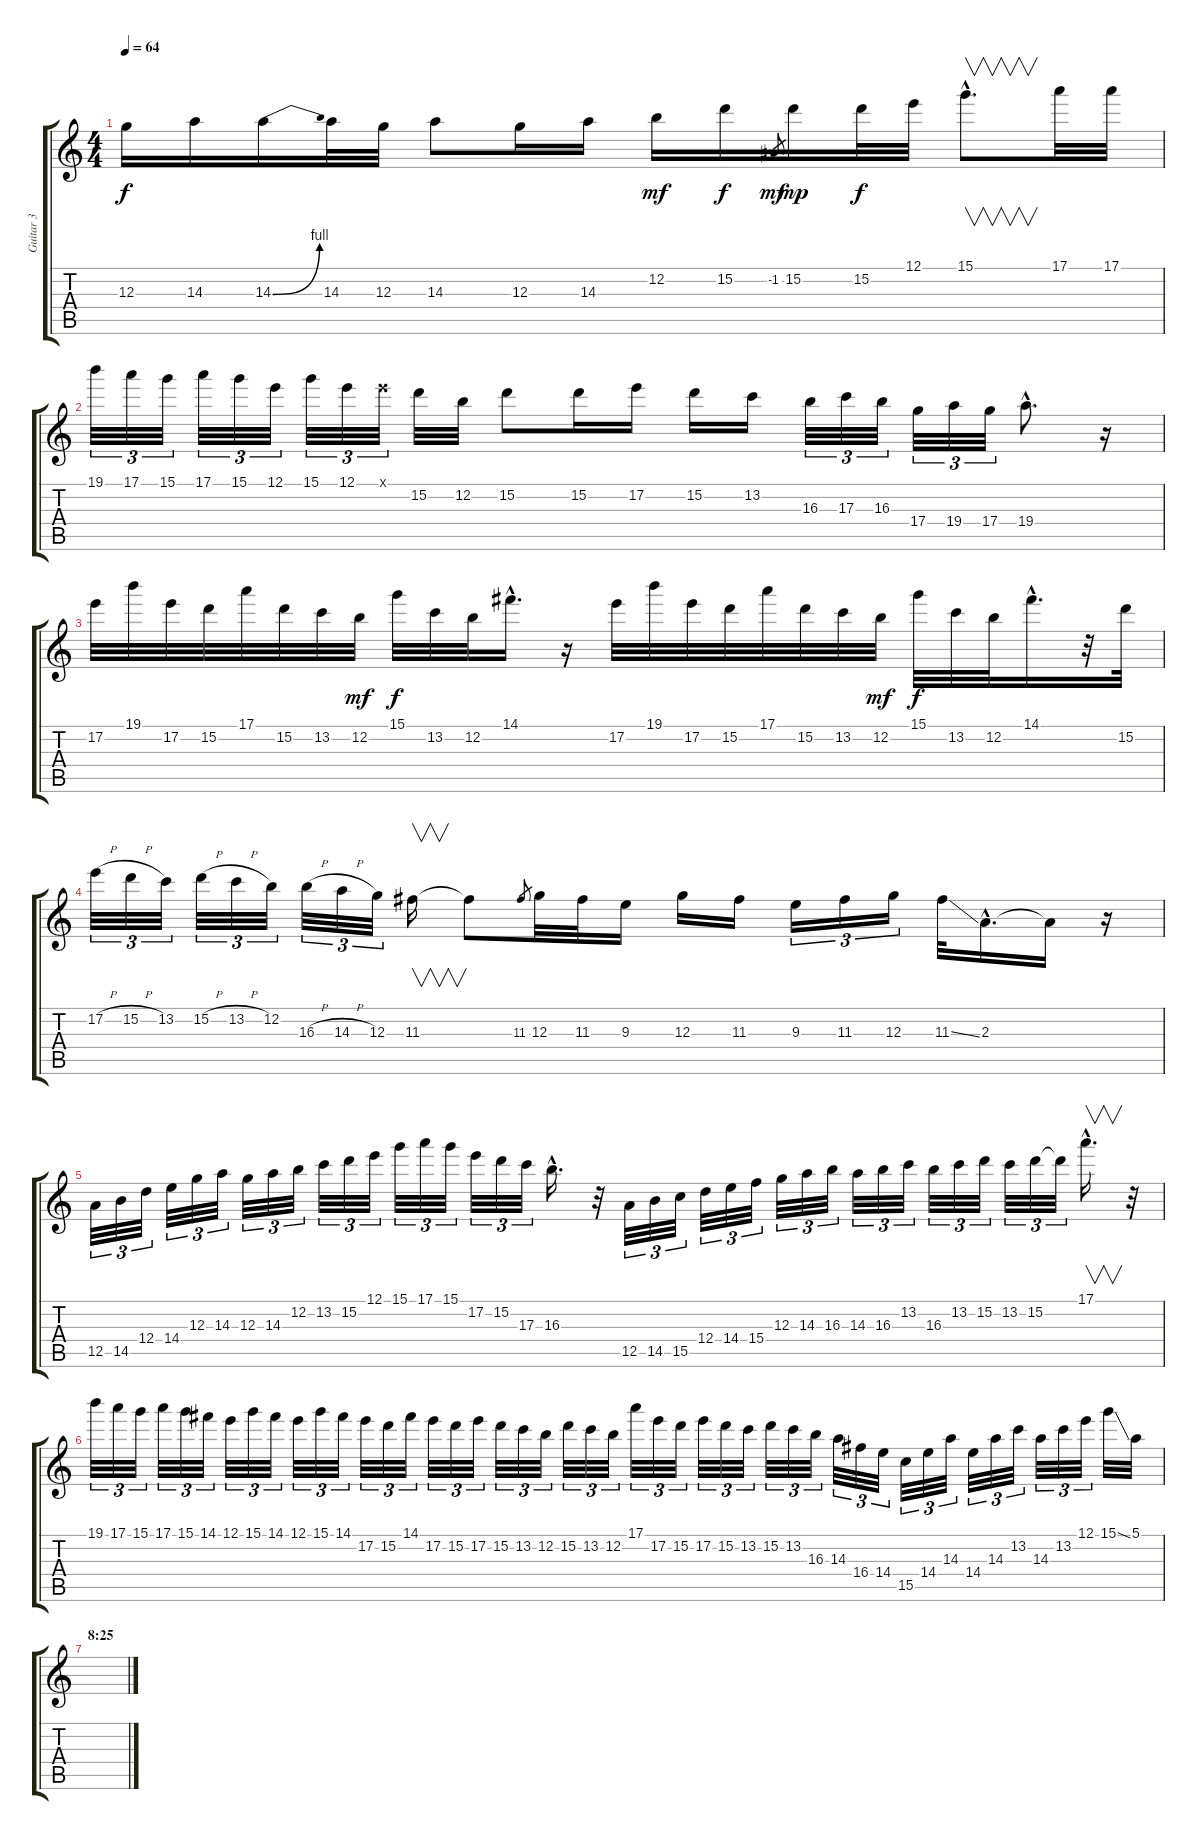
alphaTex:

\track ("Guitar 3" "Guitar 3") {instrument overdrivenguitar}
\staff {score tabs}
\tuning (E4 B3 G3 D3 A2 E2) {hide}
\ts (4 4)
\tempo 64
\clef g2
\ks c
12.3.16{dy f} 14.3.16 14.3{be (bend 0 0 60 4)}.16 14.3.32 12.3.32 14.3.8 12.3.16 14.3.16 12.2.16{dy mf} 15.2.16{dy f} -1.2.8{gr dy mf} 15.2.16{dy mp} 15.2.32{dy f} 12.1.32 15.1{hac}.8{v d} 17.1.32 17.1.32 |
19.1.32{tu (3 2)} 17.1.32{tu (3 2)} 15.1.32{tu (3 2)} 17.1.32{tu (3 2)} 15.1.32{tu (3 2)} 12.1.32{tu (3 2)} 15.1.32{tu (3 2)} 12.1.32{tu (3 2)} 12.1{x}.32{tu (3 2)} 15.2.32 12.2.32 15.2.8 15.2.16 17.2.16 15.2.16 13.2.16 16.3.32{tu (3 2)} 17.3.32{tu (3 2)} 16.3.32{tu (3 2)} 17.4.32{tu (3 2)} 19.4.32{tu (3 2)} 17.4.32{tu (3 2)} 19.4{hac}.8{d} r.16 |
17.2.32 19.1.32 17.2.32 15.2.32 17.1.32 15.2.32 13.2.32 12.2.32{dy mf} 15.1.32{dy f} 13.2.32 12.2.32 14.1{hac}.16{d} r.16 17.2.32 19.1.32 17.2.32 15.2.32 17.1.32 15.2.32 13.2.32 12.2.32{dy mf} 15.1.32{dy f} 13.2.32 12.2.32 14.1{hac}.16{d} r.32 15.2.32 |
17.2{h}.32{tu (3 2)} 15.2{h}.32{tu (3 2)} 13.2.32{tu (3 2)} 15.2{h}.32{tu (3 2)} 13.2{h}.32{tu (3 2)} 12.2.32{tu (3 2)} 16.3{h}.32{tu (3 2)} 14.3{h}.32{tu (3 2)} 12.3.32{tu (3 2)} 11.3.16{v} 11.3{t}.8 11.3.8{gr} 12.3.32 11.3.32 9.3.16 12.3.16 11.3.16 9.3.16{tu (3 2)} 11.3.16{tu (3 2)} 12.3.16{tu (3 2)} 11.3{ss}.32 2.3{hac}.16{d} 2.3{t}.16 r.16 |
12.5.32{tu (3 2)} 14.5.32{tu (3 2)} 12.4.32{tu (3 2)} 14.4.32{tu (3 2)} 12.3.32{tu (3 2)} 14.3.32{tu (3 2)} 12.3.32{tu (3 2)} 14.3.32{tu (3 2)} 12.2.32{tu (3 2)} 13.2.32{tu (3 2)} 15.2.32{tu (3 2)} 12.1.32{tu (3 2)} 15.1.32{tu (3 2)} 17.1.32{tu (3 2)} 15.1.32{tu (3 2)} 17.2.32{tu (3 2)} 15.2.32{tu (3 2)} 17.3.32{tu (3 2)} 16.3{hac}.16{d} r.32 12.5.32{tu (3 2)} 14.5.32{tu (3 2)} 15.5.32{tu (3 2)} 12.4.32{tu (3 2)} 14.4.32{tu (3 2)} 15.4.32{tu (3 2)} 12.3.32{tu (3 2)} 14.3.32{tu (3 2)} 16.3.32{tu (3 2)} 14.3.32{tu (3 2)} 16.3.32{tu (3 2)} 13.2.32{tu (3 2)} 16.3.32{tu (3 2)} 13.2.32{tu (3 2)} 15.2.32{tu (3 2)} 13.2.32{tu (3 2)} 15.2.32{tu (3 2)} 15.2{t}.32{tu (3 2)} 17.1{hac}.16{v d} r.32 |
19.1.32{tu (3 2)} 17.1.32{tu (3 2)} 15.1.32{tu (3 2)} 17.1.32{tu (3 2)} 15.1.32{tu (3 2)} 14.1.32{tu (3 2)} 12.1.32{tu (3 2)} 15.1.32{tu (3 2)} 14.1.32{tu (3 2)} 12.1.32{tu (3 2)} 15.1.32{tu (3 2)} 14.1.32{tu (3 2)} 17.2.32{tu (3 2)} 15.2.32{tu (3 2)} 14.1.32{tu (3 2)} 17.2.32{tu (3 2)} 15.2.32{tu (3 2)} 17.2.32{tu (3 2)} 15.2.32{tu (3 2)} 13.2.32{tu (3 2)} 12.2.32{tu (3 2)} 15.2.32{tu (3 2)} 13.2.32{tu (3 2)} 12.2.32{tu (3 2)} 17.1.32{tu (3 2)} 17.2.32{tu (3 2)} 15.2.32{tu (3 2)} 17.2.32{tu (3 2)} 15.2.32{tu (3 2)} 13.2.32{tu (3 2)} 15.2.32{tu (3 2)} 13.2.32{tu (3 2)} 16.3.32{tu (3 2)} 14.3.32{tu (3 2)} 16.4.32{tu (3 2)} 14.4.32{tu (3 2)} 15.5.32{tu (3 2)} 14.4.32{tu (3 2)} 14.3.32{tu (3 2)} 14.4.32{tu (3 2)} 14.3.32{tu (3 2)} 13.2.32{tu (3 2)} 14.3.32{tu (3 2)} 13.2.32{tu (3 2)} 12.1.32{tu (3 2)} 15.1{ss}.32 5.1.32 |
\section ("" "8:25")
